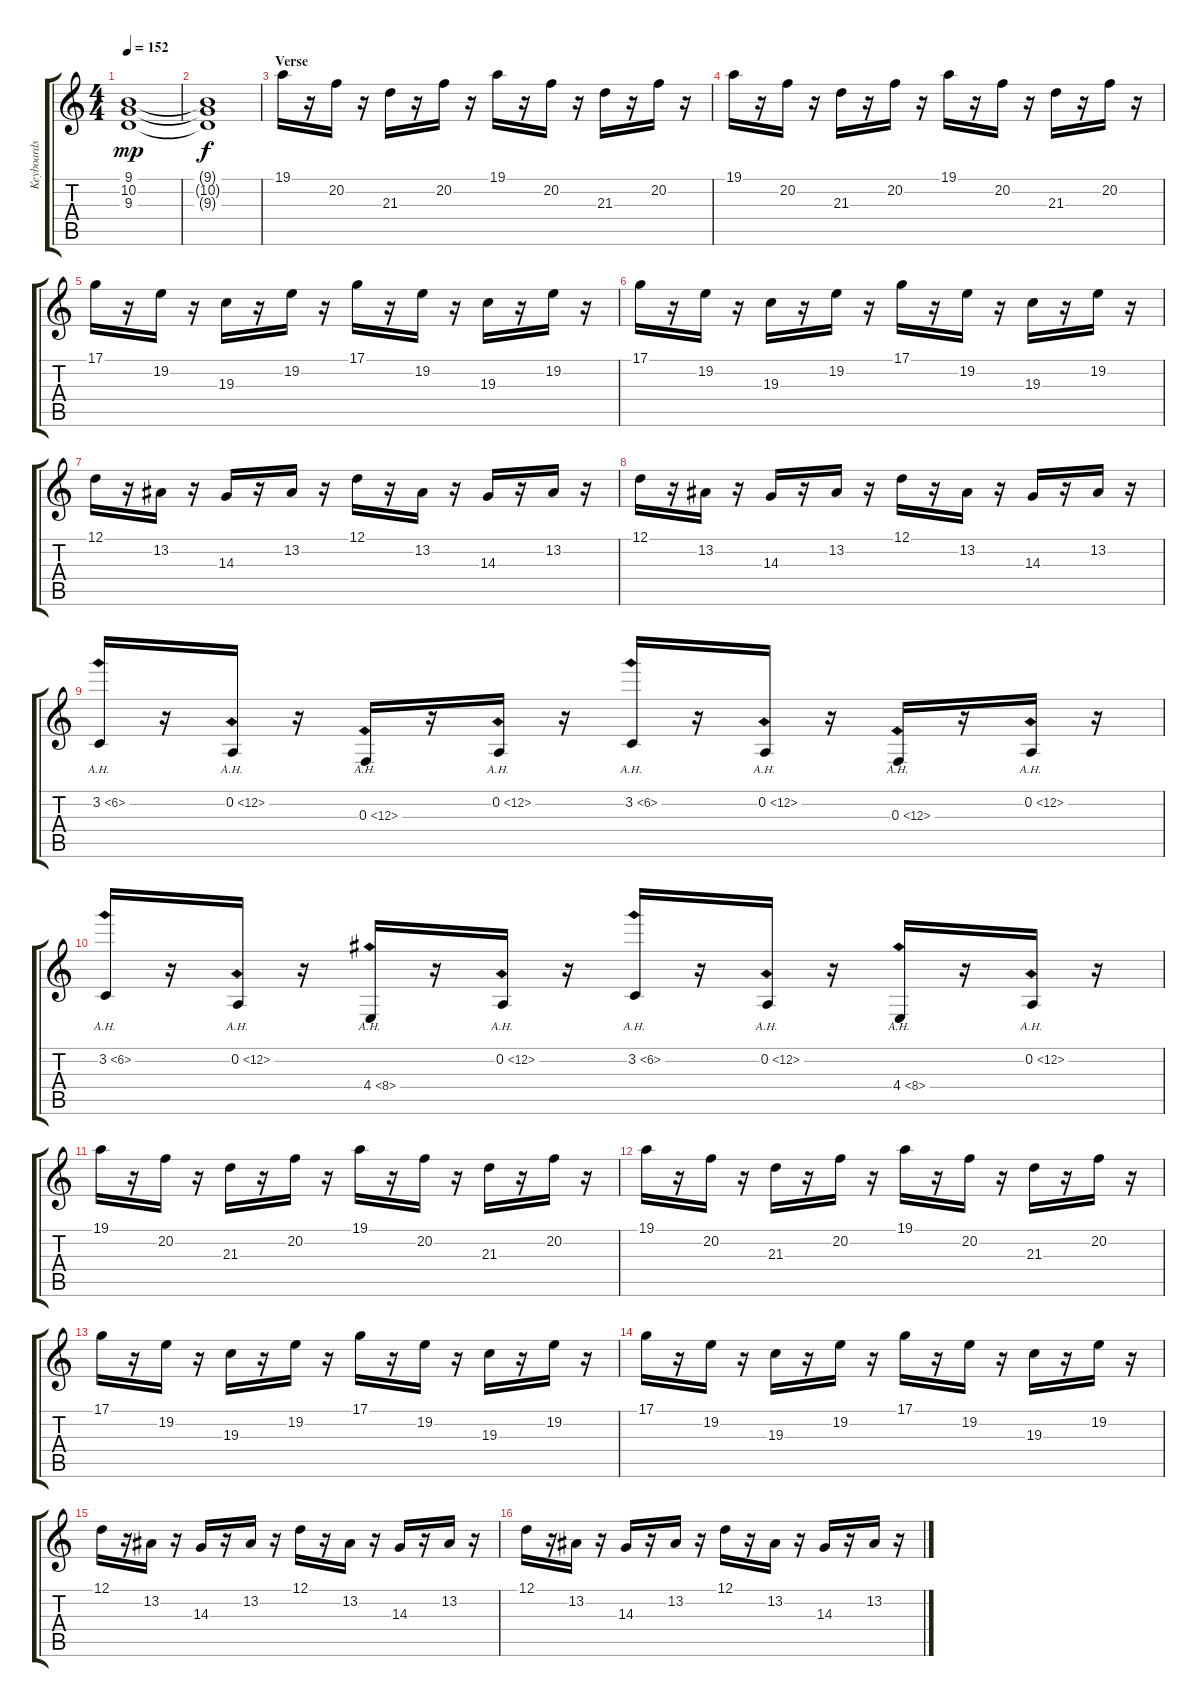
\track ("Keyboards" "Keyboards") {instrument stringensemble1}
\staff {score tabs}
\tuning (D4 A3 F3 C3 G2 D2) {hide}
\ts (4 4)
\tempo 152
\clef g2
\ks c
(9.1 10.2 9.3).1{dy mp} |
(9.1{t} 10.2{t} 9.3{t}).1{dy f} |
\section ("" "Verse")
19.1.16{volume 11} r.16 20.2.16 r.16 21.3.16 r.16 20.2.16 r.16 19.1.16 r.16 20.2.16 r.16 21.3.16 r.16 20.2.16 r.16 |
19.1.16 r.16 20.2.16 r.16 21.3.16 r.16 20.2.16 r.16 19.1.16 r.16 20.2.16 r.16 21.3.16 r.16 20.2.16 r.16 |
17.1.16 r.16 19.2.16 r.16 19.3.16 r.16 19.2.16 r.16 17.1.16 r.16 19.2.16 r.16 19.3.16 r.16 19.2.16 r.16 |
17.1.16 r.16 19.2.16 r.16 19.3.16 r.16 19.2.16 r.16 17.1.16 r.16 19.2.16 r.16 19.3.16 r.16 19.2.16 r.16 |
12.1.16 r.16 13.2.16 r.16 14.3.16 r.16 13.2.16 r.16 12.1.16 r.16 13.2.16 r.16 14.3.16 r.16 13.2.16 r.16 |
12.1.16 r.16 13.2.16 r.16 14.3.16 r.16 13.2.16 r.16 12.1.16 r.16 13.2.16 r.16 14.3.16 r.16 13.2.16 r.16 |
3.2{ah 3}.16 r.16 0.2{ah 12}.16 r.16 0.3{ah 12}.16 r.16 0.2{ah 12}.16 r.16 3.2{ah 3}.16 r.16 0.2{ah 12}.16 r.16 0.3{ah 12}.16 r.16 0.2{ah 12}.16 r.16 |
3.2{ah 3}.16 r.16 0.2{ah 12}.16 r.16 4.4{ah 4}.16 r.16 0.2{ah 12}.16 r.16 3.2{ah 3}.16 r.16 0.2{ah 12}.16 r.16 4.4{ah 4}.16 r.16 0.2{ah 12}.16 r.16 |
19.1.16 r.16 20.2.16 r.16 21.3.16 r.16 20.2.16 r.16 19.1.16 r.16 20.2.16 r.16 21.3.16 r.16 20.2.16 r.16 |
19.1.16 r.16 20.2.16 r.16 21.3.16 r.16 20.2.16 r.16 19.1.16 r.16 20.2.16 r.16 21.3.16 r.16 20.2.16 r.16 |
17.1.16 r.16 19.2.16 r.16 19.3.16 r.16 19.2.16 r.16 17.1.16 r.16 19.2.16 r.16 19.3.16 r.16 19.2.16 r.16 |
17.1.16 r.16 19.2.16 r.16 19.3.16 r.16 19.2.16 r.16 17.1.16 r.16 19.2.16 r.16 19.3.16 r.16 19.2.16 r.16 |
12.1.16 r.16 13.2.16 r.16 14.3.16 r.16 13.2.16 r.16 12.1.16 r.16 13.2.16 r.16 14.3.16 r.16 13.2.16 r.16 |
12.1.16 r.16 13.2.16 r.16 14.3.16 r.16 13.2.16 r.16 12.1.16 r.16 13.2.16 r.16 14.3.16 r.16 13.2.16 r.16
